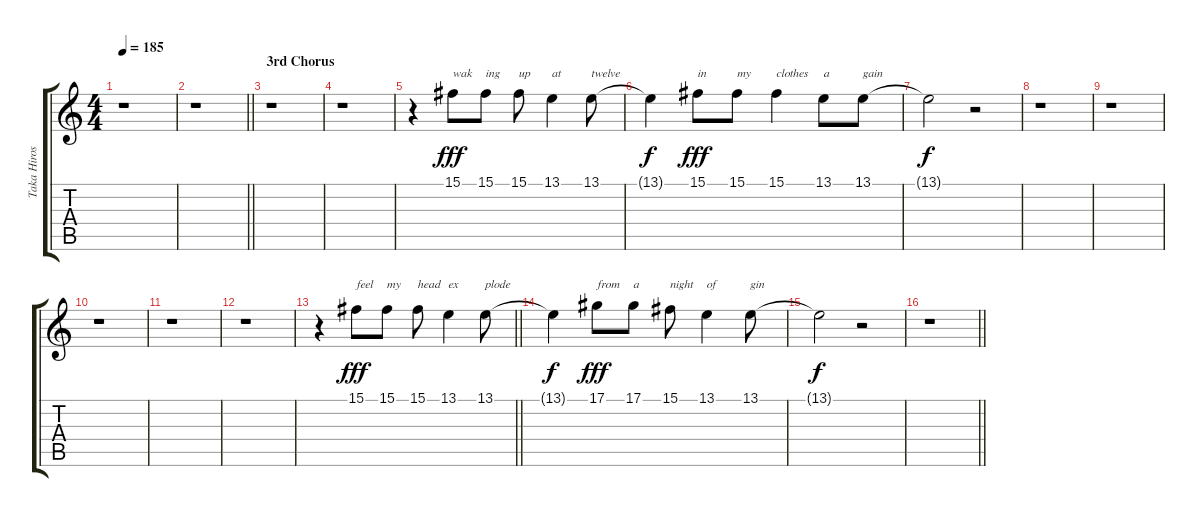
\track ("Taka Hirose(Backing Vocals)" "Taka Hiros") {instrument altosax}
\staff {score tabs}
\tuning (Eb4 Bb3 Gb3 Db3 Ab2 Eb2) {hide}
\ts (4 4)
\tempo 185
\clef g2
\ks c
r.1{dy f} |
\barLineRight lightlight
r.1 |
\section ("" "3rd Chorus")
r.1 |
r.1 |
r.4 15.1.8{txt "wak" dy fff} 15.1.8{txt "ing"} 15.1.8{txt "up"} 13.1.4{txt "at"} 13.1.8{txt "twelve"} |
13.1{t}.4{dy f} 15.1.8{txt "in" dy fff} 15.1.8{txt "my"} 15.1.4{txt "clothes"} 13.1.8{txt "a"} 13.1.8{txt "gain"} |
13.1{t}.2{dy f} r.2 |
r.1 |
r.1 |
r.1 |
r.1 |
r.1 |
\barLineRight lightlight
r.4 15.1.8{txt "feel" dy fff} 15.1.8{txt "my"} 15.1.8{txt "head"} 13.1.4{txt "ex"} 13.1.8{txt "plode"} |
13.1{t}.4{dy f} 17.1.8{txt "from" dy fff} 17.1.8{txt "a"} 15.1.8{txt "night"} 13.1.4{txt "of"} 13.1.8{txt "gin"} |
13.1{t}.2{dy f} r.2 |
\barLineRight lightlight
r.1
